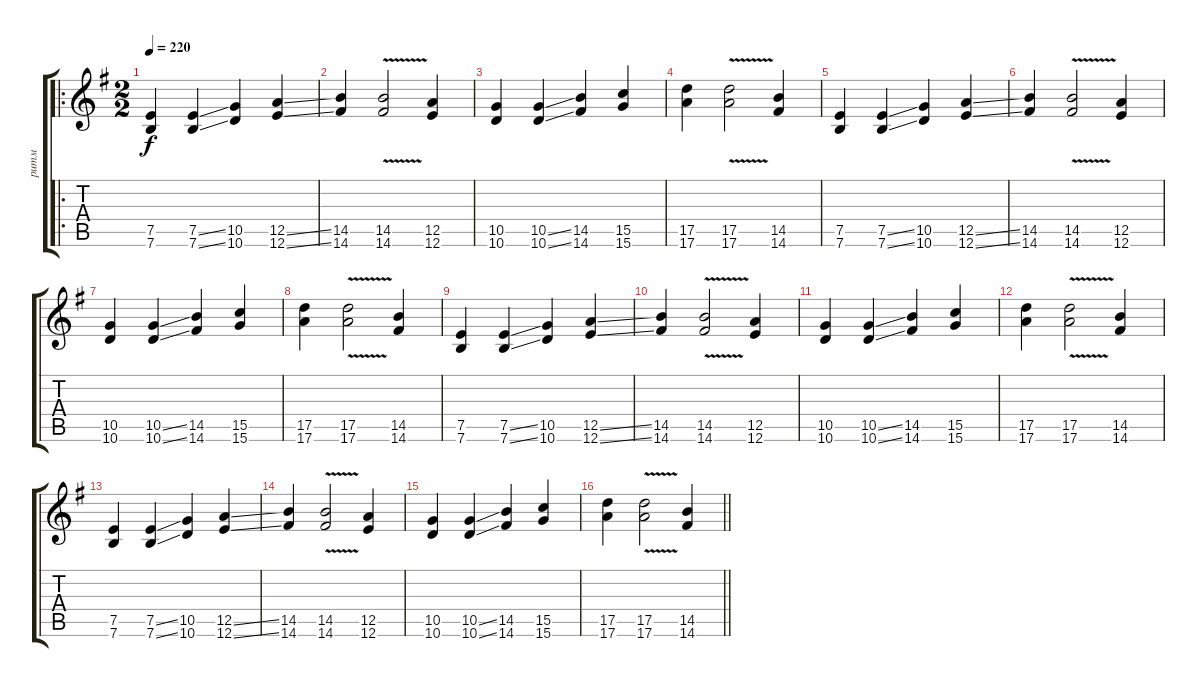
\track ("ритм" "ритм") {instrument electricguitarjazz}
\staff {score tabs}
\tuning (E4 B3 G3 D3 A2 E2) {hide}
\ro
\ts (2 2)
\section ("" "")
\tempo 220
\clef g2
\ks eminor
(7.5 7.6).4{dy f} (7.5{ss} 7.6{ss}).4 (10.5 10.6).4 (12.5{ss} 12.6{ss}).4 |
(14.5 14.6).4 (14.5{v} 14.6{v}).2 (12.5 12.6).4 |
(10.5 10.6).4 (10.5{ss} 10.6{ss}).4 (14.5 14.6).4 (15.5 15.6).4 |
(17.5 17.6).4 (17.5{v} 17.6{v}).2 (14.5 14.6).4 |
(7.5 7.6).4 (7.5{ss} 7.6{ss}).4 (10.5 10.6).4 (12.5{ss} 12.6{ss}).4 |
(14.5 14.6).4 (14.5{v} 14.6{v}).2 (12.5 12.6).4 |
(10.5 10.6).4 (10.5{ss} 10.6{ss}).4 (14.5 14.6).4 (15.5 15.6).4 |
(17.5 17.6).4 (17.5{v} 17.6{v}).2 (14.5 14.6).4 |
(7.5 7.6).4 (7.5{ss} 7.6{ss}).4 (10.5 10.6).4 (12.5{ss} 12.6{ss}).4 |
(14.5 14.6).4 (14.5{v} 14.6{v}).2 (12.5 12.6).4 |
(10.5 10.6).4 (10.5{ss} 10.6{ss}).4 (14.5 14.6).4 (15.5 15.6).4 |
(17.5 17.6).4 (17.5{v} 17.6{v}).2 (14.5 14.6).4 |
(7.5 7.6).4 (7.5{ss} 7.6{ss}).4 (10.5 10.6).4 (12.5{ss} 12.6{ss}).4 |
(14.5 14.6).4 (14.5{v} 14.6{v}).2 (12.5 12.6).4 |
(10.5 10.6).4 (10.5{ss} 10.6{ss}).4 (14.5 14.6).4 (15.5 15.6).4 |
\barLineRight lightlight
(17.5 17.6).4 (17.5{v} 17.6{v}).2 (14.5 14.6).4
